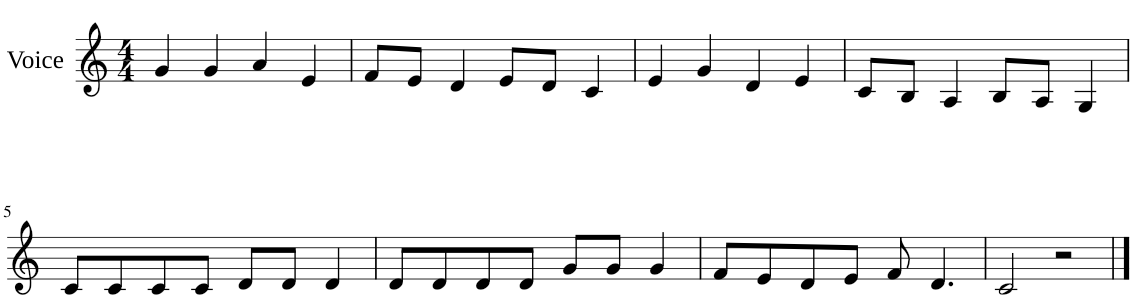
**kern
*part1
*staff1
*I"Voice
*clefG2
*k[]
*M4/4
=1
4g/
4g/
4a/
4e/
=2
8f/L
8e/J
4d/
8e/L
8d/J
4c/
=3
4e/
4g/
4d/
4e/
=4
8c/L
8B/J
4A/
8B/L
8A/J
4G/
!!LO:LB:g=z
=5
8c/L
8c/
8c/
8c/J
8d/L
8d/J
4d/
=6
8d/L
8d/
8d/
8d/J
8g/L
8g/J
4g/
=7
8f/L
8e/
8d/
8e/J
8f/
4.d/
=8
2c/
2r
==
*-
